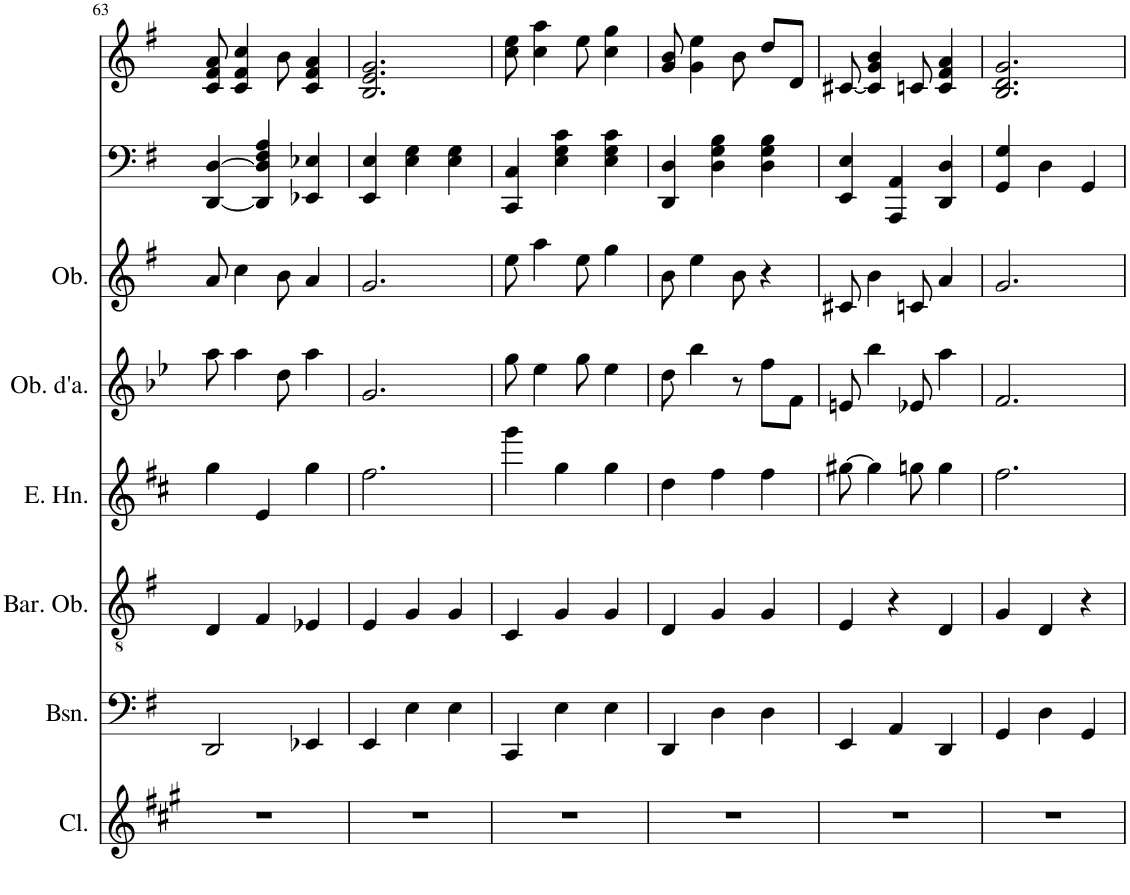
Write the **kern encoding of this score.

**kern	**kern	**kern	**kern	**kern	**kern	**kern	**kern
*part8	*part7	*part6	*part5	*part4	*part3	*part2	*part1
*staff8	*staff7	*staff6	*staff5	*staff4	*staff3	*staff2	*staff1
*I"Clarinet	*I"Bassoon	*I"Baritone Oboe	*I"English Horn	*I"Oboe d'amore	*I"Oboe	*I"LH-1	*I"RH-1
*I'Cl.	*I'Bsn.	*I'Bar. Ob.	*I'E. Hn.	*I'Ob. d'a.	*I'Ob.	*	*
!!LO:PB:g=z
*clefG2	*clefF4	*clefGv2	*clefG2	*clefG2	*clefG2	*clefF4	*clefG2
*Trd1c2	*	*	*Trd4c7	*Trd2c3	*	*	*
*k[f#c#g#]	*k[f#]	*k[f#]	*k[f#c#]	*k[b-e-]	*k[f#]	*k[f#]	*k[f#]
*M3/4	*M3/4	*M3/4	*M3/4	*M3/4	*M3/4	*M3/4	*M3/4
=63	=63	=63	=63	=63	=63	=63	=63
2.r	2DD/	4D/	4gg\	8aa\	8a/	[4DD/ [4D/	8c/ 8f#/ 8a/
.	.	.	.	4aa\	4cc\	.	4c/ 4f#/ 4cc/
.	.	4F#/	4e/	.	.	4DD/] 4D/] 4F#/ 4A/	.
.	.	.	.	8dd\	8b\	.	8b\
.	4EE-X/	4E-X/	4gg\	4aa\	4a/	4EE-X/ 4E-X/	4c/ 4f#/ 4a/
=64	=64	=64	=64	=64	=64	=64	=64
2.r	4EE/	4E/	2.ff#\	2.g/	2.g/	4EE/ 4E/	2.B/ 2.e/ 2.g/
.	4E\	4G/	.	.	.	4E\ 4G\	.
.	4E\	4G/	.	.	.	4E\ 4G\	.
=65	=65	=65	=65	=65	=65	=65	=65
2.r	4CC/	4C/	4ggg\	8gg\	8ee\	4CC/ 4C/	8cc\ 8ee\
.	.	.	.	4ee-\	4aa\	.	4cc\ 4aa\
.	4E\	4G/	4gg\	.	.	4E\ 4G\ 4c\	.
.	.	.	.	8gg\	8ee\	.	8ee\
.	4E\	4G/	4gg\	4ee-\	4gg\	4E\ 4G\ 4c\	4cc\ 4gg\
=66	=66	=66	=66	=66	=66	=66	=66
2.r	4DD/	4D/	4dd\	8dd\	8b\	4DD/ 4D/	8g/ 8b/
.	.	.	.	4bb-\	4ee\	.	4g\ 4ee\
.	4D\	4G/	4ff#\	.	.	4D\ 4G\ 4B\	.
.	.	.	.	8r	8b\	.	8b\
.	4D\	4G/	4ff#\	8ff\L	4r	4D\ 4G\ 4B\	8dd/L
.	.	.	.	8f\J	.	.	8d/J
=67	=67	=67	=67	=67	=67	=67	=67
2.r	4EE/	4E/	[8gg#X\	8en/	8c#X/	4EE/ 4E/	[8c#X/
.	.	.	4gg#\]	4bb-\	4b\	.	4c#/] 4g/ 4b/
.	4AA/	4r	.	.	.	4AAA/ 4AA/	.
.	.	.	8ggn\	8e-X/	8cn/	.	8cn/
.	4DD/	4D/	4gg\	4aa\	4a/	4DD/ 4D/	4c/ 4f#/ 4a/
=68	=68	=68	=68	=68	=68	=68	=68
2.r	4GG/	4G/	2.ff#\	2.f/	2.g/	4GG/ 4G/	2.B/ 2.d/ 2.g/
.	4D\	4D/	.	.	.	4D\	.
.	4GG/	4r	.	.	.	4GG/	.
=	=	=	=	=	=	=	=
*-	*-	*-	*-	*-	*-	*-	*-
